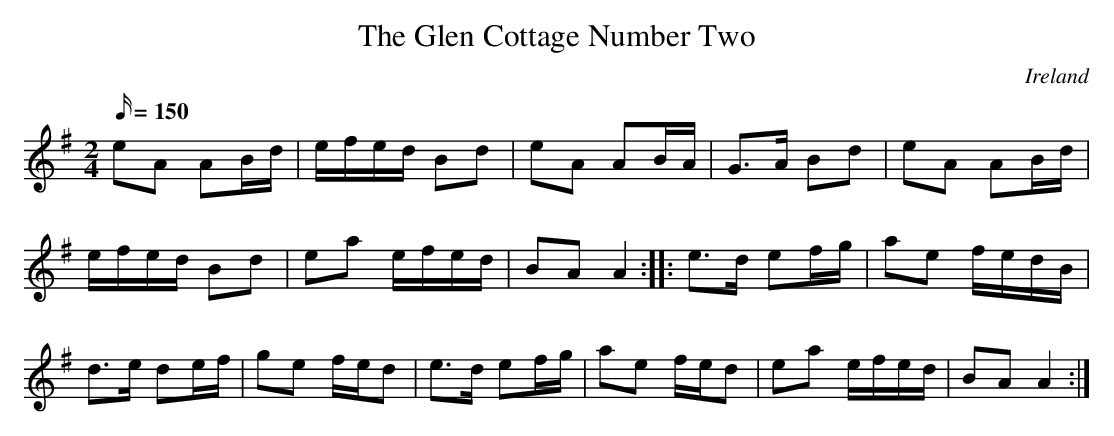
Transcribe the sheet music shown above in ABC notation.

X:1
T:The Glen Cottage Number Two
M:2/4
L:1/16
Q:150
O:Ireland
K:G
e2A2 A2Bd|efed B2d2|e2A2 A2BA|G3A B2d2|e2A2 A2Bd|
efed B2d2|e2a2 efed|B2A2 A4:||:e3d e2fg|a2e2 fedB|
d3e d2ef|g2e2 fed2|e3d e2fg|a2e2 fed2|e2a2 efed|B2A2 A4:|
